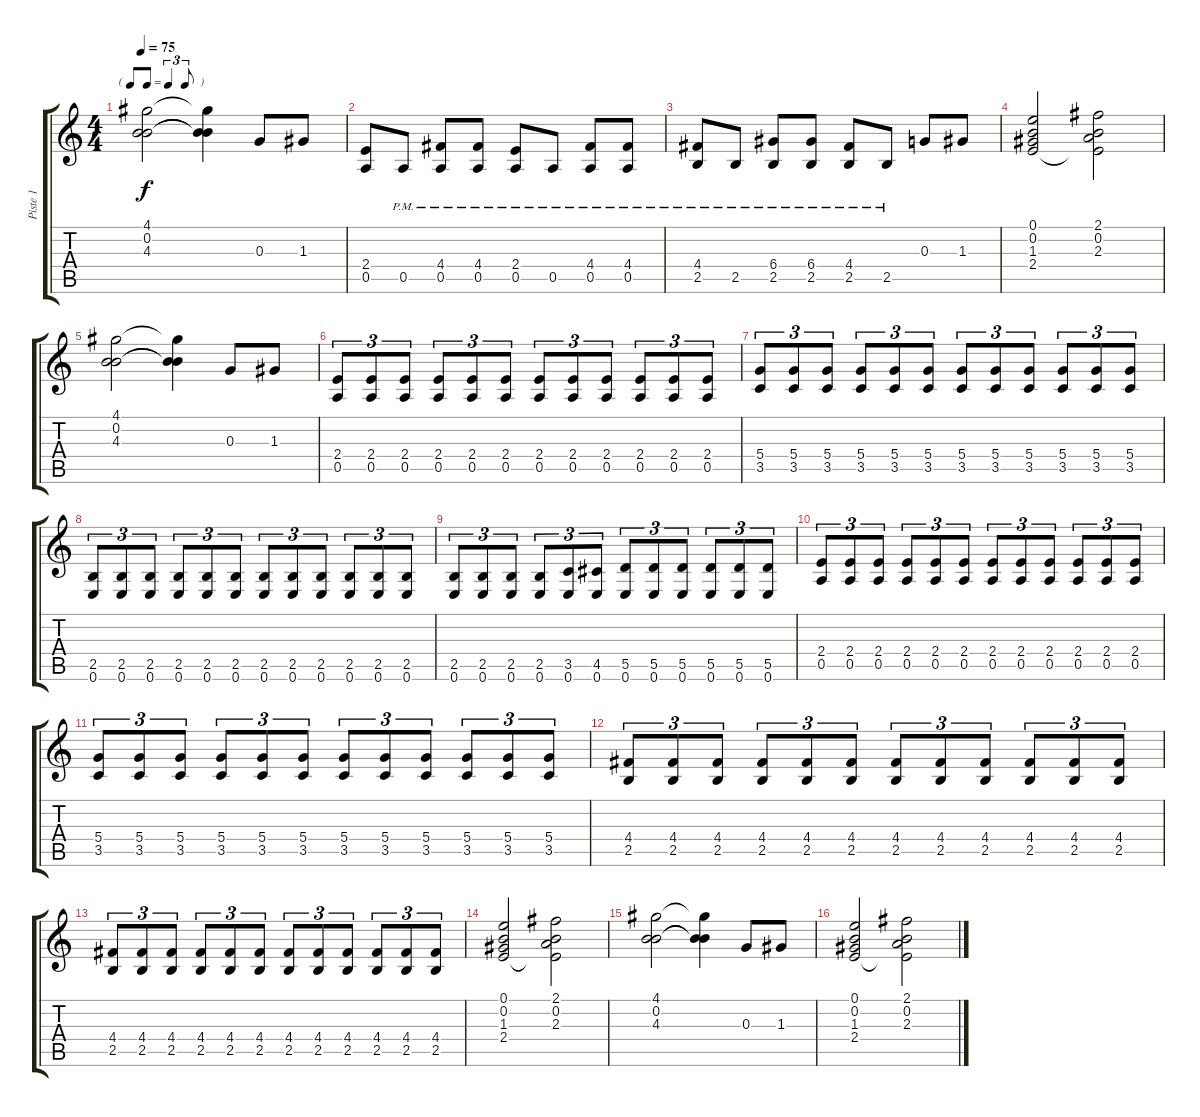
\track ("Piste 1" "Piste 1") {instrument distortionguitar}
\staff {score tabs}
\tuning (E4 B3 G3 D3 A2 E2) {hide}
\ts (4 4)
\tf triplet8th
\tempo 75
\clef g2
\ks c
(4.1 0.2 4.3).2{dy f} (4.1{t} 0.2{t} 4.3{t}).4 0.3.8 1.3.8 |
(2.4 0.5).8 0.5{pm}.8 (4.4{pm} 0.5{pm}).8 (4.4{pm} 0.5{pm}).8 (2.4{pm} 0.5{pm}).8 0.5{pm}.8 (4.4{pm} 0.5{pm}).8 (4.4{pm} 0.5{pm}).8 |
(4.4{pm} 2.5{pm}).8 2.5{pm}.8 (6.4{pm} 2.5{pm}).8 (6.4{pm} 2.5{pm}).8 (4.4{pm} 2.5{pm}).8 2.5{pm}.8 0.3.8 1.3.8 |
(0.1 0.2 1.3 2.4).2 (2.1 0.2 2.3 2.4{t}).2 |
(4.1 0.2 4.3).2 (4.1{t} 0.2{t} 4.3{t}).4 0.3.8 1.3.8 |
(2.4 0.5).8{tu (3 2)} (2.4 0.5).8{tu (3 2)} (2.4 0.5).8{tu (3 2)} (2.4 0.5).8{tu (3 2)} (2.4 0.5).8{tu (3 2)} (2.4 0.5).8{tu (3 2)} (2.4 0.5).8{tu (3 2)} (2.4 0.5).8{tu (3 2)} (2.4 0.5).8{tu (3 2)} (2.4 0.5).8{tu (3 2)} (2.4 0.5).8{tu (3 2)} (2.4 0.5).8{tu (3 2)} |
(5.4 3.5).8{tu (3 2)} (5.4 3.5).8{tu (3 2)} (5.4 3.5).8{tu (3 2)} (5.4 3.5).8{tu (3 2)} (5.4 3.5).8{tu (3 2)} (5.4 3.5).8{tu (3 2)} (5.4 3.5).8{tu (3 2)} (5.4 3.5).8{tu (3 2)} (5.4 3.5).8{tu (3 2)} (5.4 3.5).8{tu (3 2)} (5.4 3.5).8{tu (3 2)} (5.4 3.5).8{tu (3 2)} |
(2.5 0.6).8{tu (3 2)} (2.5 0.6).8{tu (3 2)} (2.5 0.6).8{tu (3 2)} (2.5 0.6).8{tu (3 2)} (2.5 0.6).8{tu (3 2)} (2.5 0.6).8{tu (3 2)} (2.5 0.6).8{tu (3 2)} (2.5 0.6).8{tu (3 2)} (2.5 0.6).8{tu (3 2)} (2.5 0.6).8{tu (3 2)} (2.5 0.6).8{tu (3 2)} (2.5 0.6).8{tu (3 2)} |
(2.5 0.6).8{tu (3 2)} (2.5 0.6).8{tu (3 2)} (2.5 0.6).8{tu (3 2)} (2.5 0.6).8{tu (3 2)} (3.5 0.6).8{tu (3 2)} (4.5 0.6).8{tu (3 2)} (5.5 0.6).8{tu (3 2)} (5.5 0.6).8{tu (3 2)} (5.5 0.6).8{tu (3 2)} (5.5 0.6).8{tu (3 2)} (5.5 0.6).8{tu (3 2)} (5.5 0.6).8{tu (3 2)} |
(2.4 0.5).8{tu (3 2)} (2.4 0.5).8{tu (3 2)} (2.4 0.5).8{tu (3 2)} (2.4 0.5).8{tu (3 2)} (2.4 0.5).8{tu (3 2)} (2.4 0.5).8{tu (3 2)} (2.4 0.5).8{tu (3 2)} (2.4 0.5).8{tu (3 2)} (2.4 0.5).8{tu (3 2)} (2.4 0.5).8{tu (3 2)} (2.4 0.5).8{tu (3 2)} (2.4 0.5).8{tu (3 2)} |
(5.4 3.5).8{tu (3 2)} (5.4 3.5).8{tu (3 2)} (5.4 3.5).8{tu (3 2)} (5.4 3.5).8{tu (3 2)} (5.4 3.5).8{tu (3 2)} (5.4 3.5).8{tu (3 2)} (5.4 3.5).8{tu (3 2)} (5.4 3.5).8{tu (3 2)} (5.4 3.5).8{tu (3 2)} (5.4 3.5).8{tu (3 2)} (5.4 3.5).8{tu (3 2)} (5.4 3.5).8{tu (3 2)} |
(4.4 2.5).8{tu (3 2)} (4.4 2.5).8{tu (3 2)} (4.4 2.5).8{tu (3 2)} (4.4 2.5).8{tu (3 2)} (4.4 2.5).8{tu (3 2)} (4.4 2.5).8{tu (3 2)} (4.4 2.5).8{tu (3 2)} (4.4 2.5).8{tu (3 2)} (4.4 2.5).8{tu (3 2)} (4.4 2.5).8{tu (3 2)} (4.4 2.5).8{tu (3 2)} (4.4 2.5).8{tu (3 2)} |
(4.4 2.5).8{tu (3 2)} (4.4 2.5).8{tu (3 2)} (4.4 2.5).8{tu (3 2)} (4.4 2.5).8{tu (3 2)} (4.4 2.5).8{tu (3 2)} (4.4 2.5).8{tu (3 2)} (4.4 2.5).8{tu (3 2)} (4.4 2.5).8{tu (3 2)} (4.4 2.5).8{tu (3 2)} (4.4 2.5).8{tu (3 2)} (4.4 2.5).8{tu (3 2)} (4.4 2.5).8{tu (3 2)} |
(0.1 0.2 1.3 2.4).2 (2.1 0.2 2.3 2.4{t}).2 |
(4.1 0.2 4.3).2 (4.1{t} 0.2{t} 4.3{t}).4 0.3.8 1.3.8 |
(0.1 0.2 1.3 2.4).2 (2.1 0.2 2.3 2.4{t}).2
